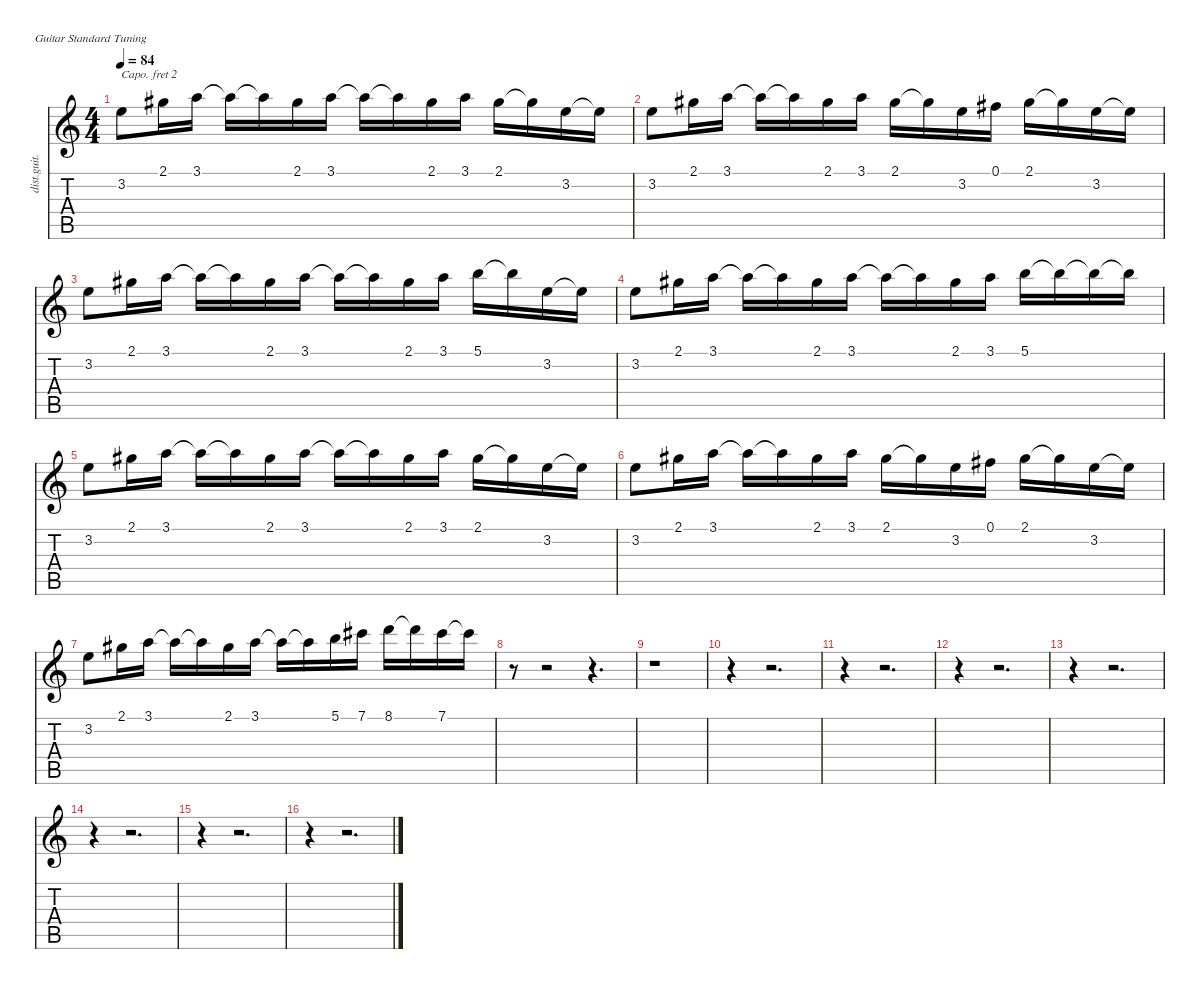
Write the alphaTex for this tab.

\defaultSystemsLayout 4
\hideDynamics
\bracketExtendMode nobrackets
\otherSystemsTrackNameOrientation horizontal
\track ("solo" "dist.guit.") {instrument distortionguitar}
\staff {score tabs}
\capo 2
\tuning (E4 B3 G3 D3 A2 E2)
\ts (4 4)
\tempo 84
\clef g2
\ks c
3.2.8{dy f} 2.1.16 3.1.16 3.1{t}.16 3.1{t}.16 2.1.16 3.1.16 3.1{t}.16 3.1{t}.16 2.1.16 3.1.16 2.1.16 2.1{t}.16 3.2.16 3.2{t}.16 |
3.2.8 2.1.16 3.1.16 3.1{t}.16 3.1{t}.16 2.1.16 3.1.16 2.1.16 2.1{t}.16 3.2.16 0.1.16 2.1.16 2.1{t}.16 3.2.16 3.2{t}.16 |
3.2.8 2.1.16 3.1.16 3.1{t}.16 3.1{t}.16 2.1.16 3.1.16 3.1{t}.16 3.1{t}.16 2.1.16 3.1.16 5.1.16 5.1{t}.16 3.2.16 3.2{t}.16 |
3.2.8 2.1.16 3.1.16 3.1{t}.16 3.1{t}.16 2.1.16 3.1.16 3.1{t}.16 3.1{t}.16 2.1.16 3.1.16 5.1.16 5.1{t}.16 5.1{t}.16 5.1{t}.16 |
3.2.8 2.1.16 3.1.16 3.1{t}.16 3.1{t}.16 2.1.16 3.1.16 3.1{t}.16 3.1{t}.16 2.1.16 3.1.16 2.1.16 2.1{t}.16 3.2.16 3.2{t}.16 |
3.2.8 2.1.16 3.1.16 3.1{t}.16 3.1{t}.16 2.1.16 3.1.16 2.1.16 2.1{t}.16 3.2.16 0.1.16 2.1.16 2.1{t}.16 3.2.16 3.2{t}.16 |
3.2.8 2.1.16 3.1.16 3.1{t}.16 3.1{t}.16 2.1.16 3.1.16 3.1{t}.16 3.1{t}.16 5.1.16 7.1.16 8.1.16 8.1{t}.16 7.1.16 7.1{t}.16 |
r.8 r.2 r.4{d} |
r.1 |
r.4 r.2{d} |
r.4 r.2{d} |
r.4 r.2{d} |
r.4 r.2{d} |
r.4 r.2{d} |
r.4 r.2{d} |
r.4 r.2{d}
